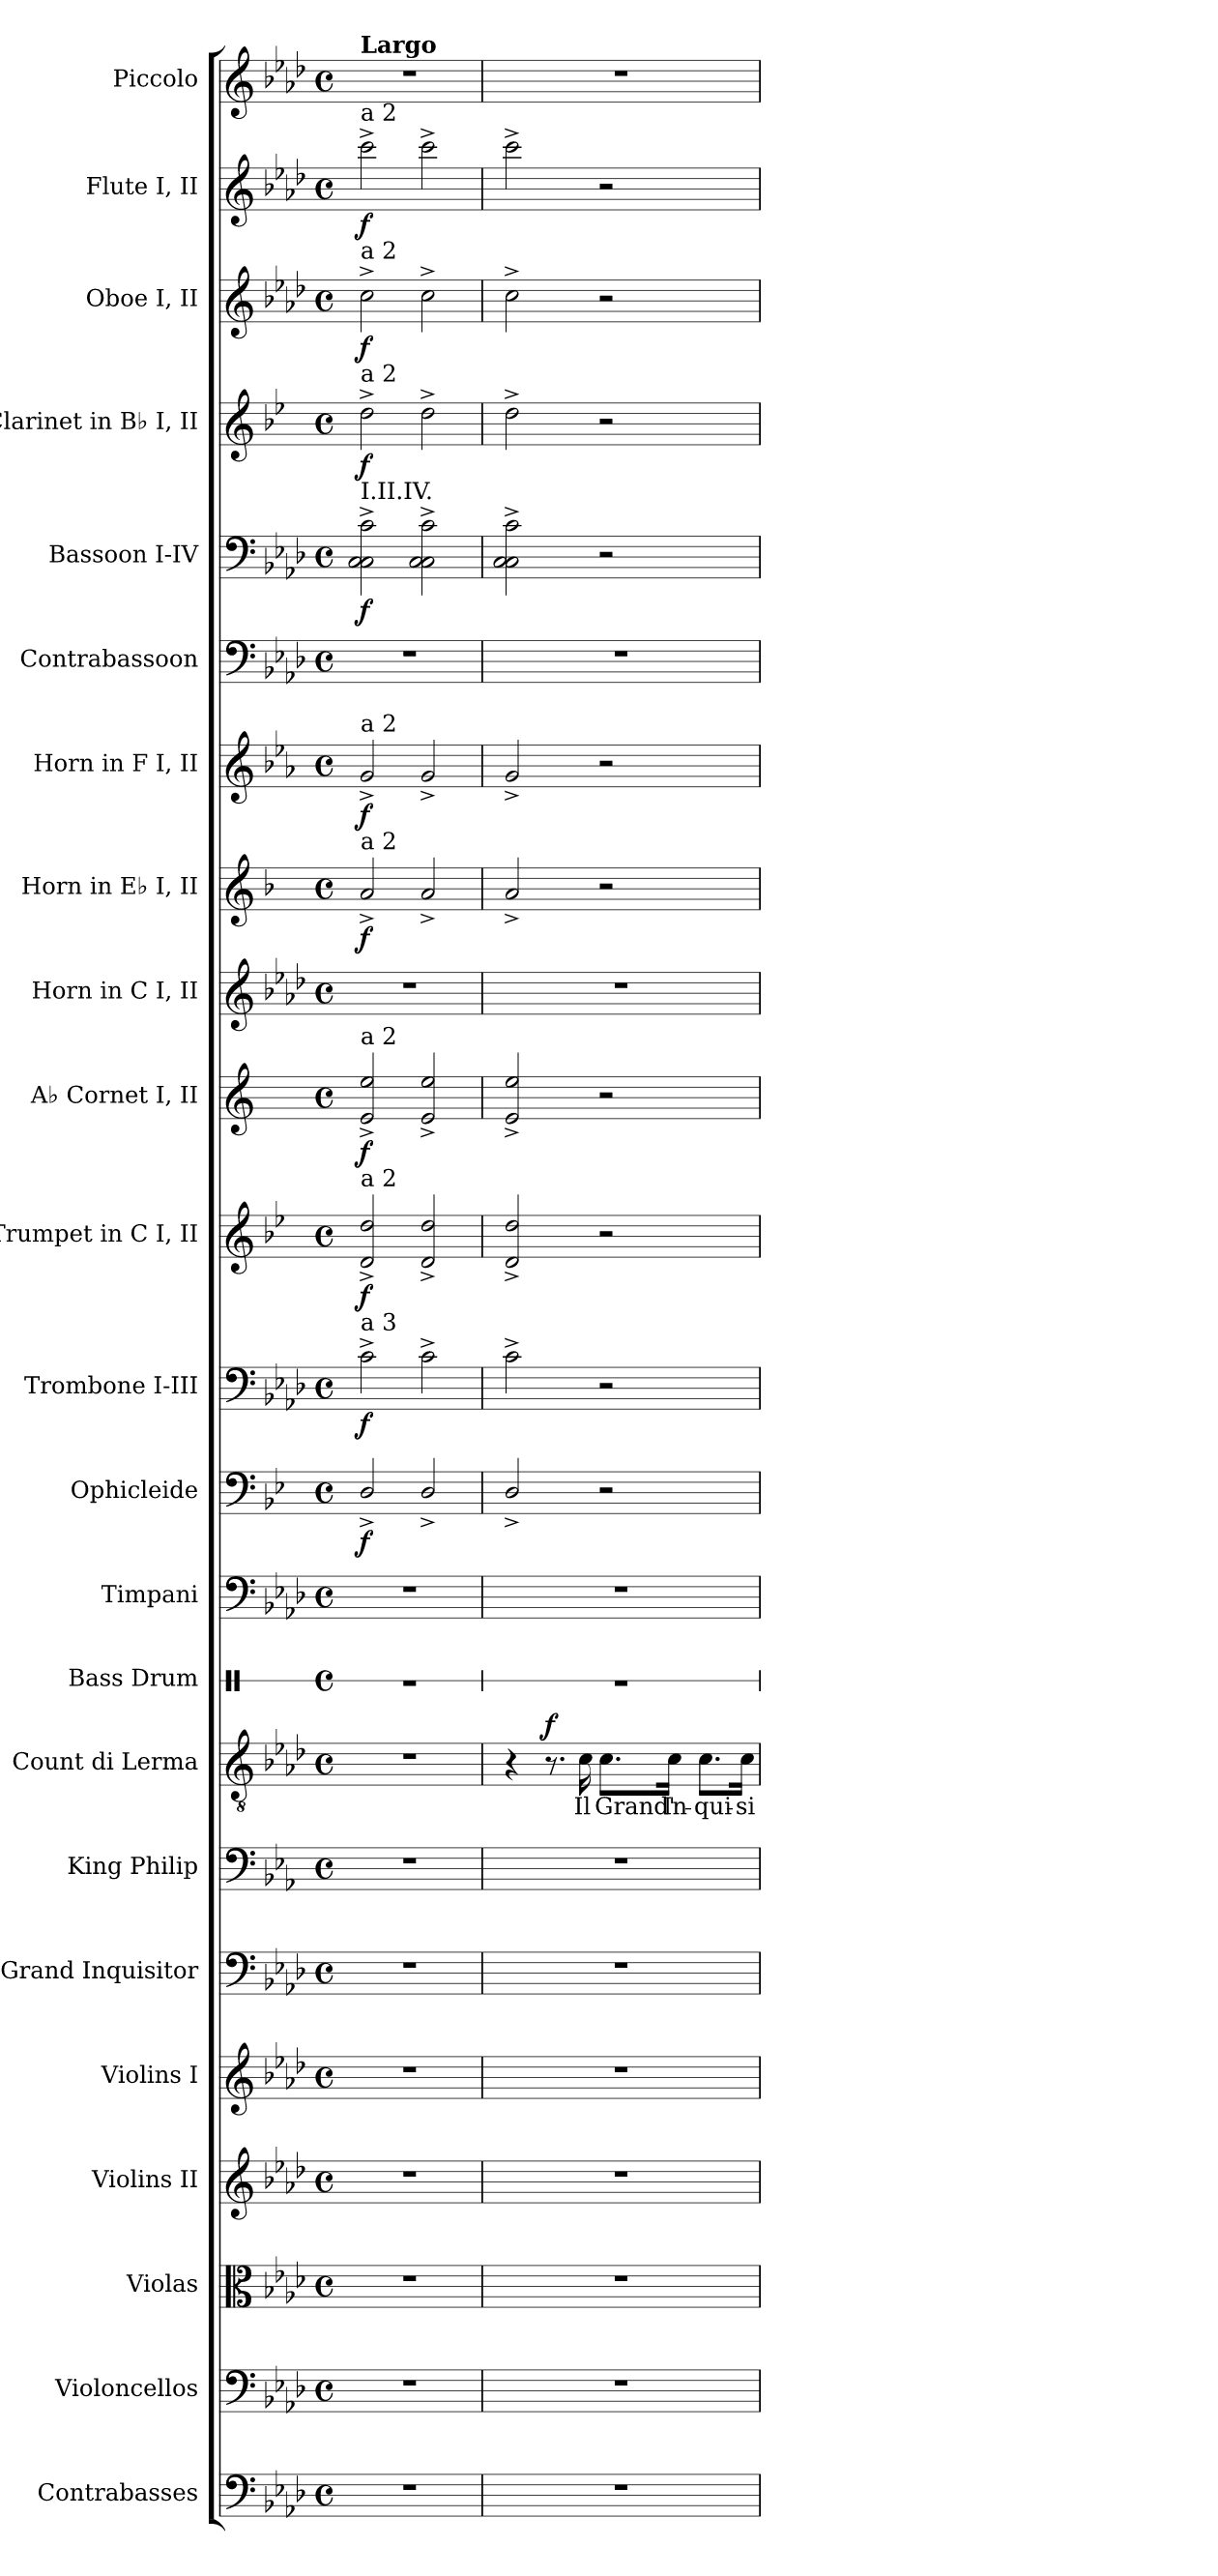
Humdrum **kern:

**kern	**kern	**kern	**kern	**kern	**kern	**kern	**kern	**text	**dynam	**kern	**kern	**kern	**dynam	**kern	**dynam	**kern	**dynam	**kern	**dynam	**kern	**kern	**dynam	**kern	**dynam	**kern	**kern	**dynam	**kern	**dynam	**kern	**dynam	**kern	**dynam	**kern
*part23	*part22	*part21	*part20	*part19	*part18	*part17	*part16	*part16	*part16	*part15	*part14	*part13	*part13	*part12	*part12	*part11	*part11	*part10	*part10	*part9	*part8	*part8	*part7	*part7	*part6	*part5	*part5	*part4	*part4	*part3	*part3	*part2	*part2	*part1
*staff23	*staff22	*staff21	*staff20	*staff19	*staff18	*staff17	*staff16	*staff16	*staff16	*staff15	*staff14	*staff13	*staff13	*staff12	*staff12	*staff11	*staff11	*staff10	*staff10	*staff9	*staff8	*staff8	*staff7	*staff7	*staff6	*staff5	*staff5	*staff4	*staff4	*staff3	*staff3	*staff2	*staff2	*staff1
*I"Contrabasses	*I"Violoncellos	*I"Violas	*I"Violins II	*I"Violins I	*I"Grand Inquisitor	*I"King Philip	*I"Count di Lerma	*	*	*I"Bass Drum	*I"Timpani	*I"Ophicleide	*	*I"Trombone I-III	*	*I"Trumpet in C I, II	*	*I"A♭ Cornet I, II	*	*I"Horn in C I, II	*I"Horn in E♭ I, II	*	*I"Horn in F I, II	*	*I"Contrabassoon	*I"Bassoon I-IV	*	*I"Clarinet in B♭ I, II	*	*I"Oboe I, II	*	*I"Flute I, II	*	*I"Piccolo
*I'Cb.	*I'Vc.	*I'Vla.	*I'Vln. II	*I'Vln. I	*I'G.I.	*I'K.P.	*I'di L.	*	*	*I'BD	*I'Timp.	*I'Oph.	*	*I'Tbn. I-III	*	*	*	*I'A ♭ Cnt. I, II	*	*	*	*	*	*	*I'Cbsn.	*I'Bsn. I-IV	*	*	*	*I'Ob. I, II	*	*I'Fl. I, II	*	*I'Picc.
*	*	*	*	*	*	*	*	*	*	*stria1	*	*	*	*	*	*	*	*	*	*	*	*	*	*	*	*	*	*	*	*	*	*	*	*
*clefF4	*clefF4	*clefC3	*clefG2	*clefG2	*clefF4	*clefF4	*clefGv2	*	*	*clefX	*clefF4	*clefF4	*	*clefF4	*	*clefG2	*	*clefG2	*	*clefG2	*clefG2	*	*clefG2	*	*clefF4	*clefF4	*	*clefG2	*	*clefG2	*	*clefG2	*	*clefG2
*ITrd7c12	*	*	*	*	*	*ITrd4c7	*	*	*	*	*	*ITrd1c2	*	*	*	*ITrd1c2	*	*ITrd2c4	*	*ITrd7c12	*ITrd5c9	*	*ITrd4c7	*	*ITrd7c12	*	*	*ITrd1c2	*	*	*	*	*	*ITrd-7c-12
*k[b-e-a-d-]	*k[b-e-a-d-]	*k[b-e-a-d-]	*k[b-e-a-d-]	*k[b-e-a-d-]	*k[b-e-a-d-]	*k[b-e-a-d-]	*k[b-e-a-d-]	*	*	*k[]	*k[b-e-a-d-]	*k[b-e-a-d-]	*	*k[b-e-a-d-]	*	*k[b-e-a-d-]	*	*k[b-e-a-d-]	*	*k[b-e-a-d-]	*k[b-e-a-d-]	*	*k[b-e-a-d-]	*	*k[b-e-a-d-]	*k[b-e-a-d-]	*	*k[b-e-a-d-]	*	*k[b-e-a-d-]	*	*k[b-e-a-d-]	*	*k[b-e-a-d-]
*M4/4	*M4/4	*M4/4	*M4/4	*M4/4	*M4/4	*M4/4	*M4/4	*	*	*M4/4	*M4/4	*M4/4	*	*M4/4	*	*M4/4	*	*M4/4	*	*M4/4	*M4/4	*	*M4/4	*	*M4/4	*M4/4	*	*M4/4	*	*M4/4	*	*M4/4	*	*M4/4
*met(c)	*met(c)	*met(c)	*met(c)	*met(c)	*met(c)	*met(c)	*met(c)	*	*	*met(c)	*met(c)	*met(c)	*	*met(c)	*	*met(c)	*	*met(c)	*	*met(c)	*met(c)	*	*met(c)	*	*met(c)	*met(c)	*	*met(c)	*	*met(c)	*	*met(c)	*	*met(c)
=1	=1	=1	=1	=1	=1	=1	=1	=1	=1	=1	=1	=1	=1	=1	=1	=1	=1	=1	=1	=1	=1	=1	=1	=1	=1	=1	=1	=1	=1	=1	=1	=1	=1	=1
!	!	!	!	!	!	!	!	!	!	!	!	!	!	!	!	!	!	!	!	!	!	!	!	!	!	!	!	!	!	!	!	!	!	!LO:TX:a:B:t=Largo
!	!	!	!	!	!	!	!	!	!	!	!	!	!	!	!	!	!	!	!	!	!	!	!	!	!	!	!	!	!	!	!	!LO:TX:a:t=a 2	!	!
!	!	!	!	!	!	!	!	!	!	!	!	!	!	!	!	!	!	!	!	!	!	!	!	!	!	!	!	!	!	!LO:TX:a:t=a 2	!	!	!	!
!	!	!	!	!	!	!	!	!	!	!	!	!	!	!	!	!	!	!	!	!	!	!	!	!	!	!	!	!LO:TX:a:t=a 2	!	!	!	!	!	!
!	!	!	!	!	!	!	!	!	!	!	!	!	!	!	!	!	!	!	!	!	!	!	!	!	!	!LO:TX:a:t=I.II.IV.	!	!	!	!	!	!	!	!
!	!	!	!	!	!	!	!	!	!	!	!	!	!	!	!	!	!	!	!	!	!	!	!LO:TX:a:t=a 2	!	!	!	!	!	!	!	!	!	!	!
!	!	!	!	!	!	!	!	!	!	!	!	!	!	!	!	!	!	!	!	!	!LO:TX:a:t=a 2	!	!	!	!	!	!	!	!	!	!	!	!	!
!	!	!	!	!	!	!	!	!	!	!	!	!	!	!	!	!	!	!LO:TX:a:t=a 2	!	!	!	!	!	!	!	!	!	!	!	!	!	!	!	!
!	!	!	!	!	!	!	!	!	!	!	!	!	!	!	!	!LO:TX:a:t=a 2	!	!	!	!	!	!	!	!	!	!	!	!	!	!	!	!	!	!
!	!	!	!	!	!	!	!	!	!	!	!	!	!	!LO:TX:a:t=a 3	!	!	!	!	!	!	!	!	!	!	!	!	!	!	!	!	!	!	!	!
!	!	!	!	!	!	!	!	!	!	!	!	!	!LO:DY:b	!	!LO:DY:b	!	!LO:DY:b	!	!LO:DY:b	!	!	!LO:DY:b	!	!LO:DY:b	!	!	!LO:DY:b	!	!LO:DY:b	!	!LO:DY:b	!	!LO:DY:b	!
1r	1r	1r	1r	1r	1r	1r	1r	.	.	1r	1r	2C^/	f	2c^\	f	2c/^ 2cc/^	f	2c/^ 2cc/^	f	1r	2c^/	f	2c^/	f	1r	2C\^ 2C\^ 2c\^	f	2cc^\	f	2cc^\	f	2ccc^\	f	1r
.	.	.	.	.	.	.	.	.	.	.	.	2C^/	.	2c^\	.	2c/^ 2cc/^	.	2c/^ 2cc/^	.	.	2c^/	.	2c^/	.	.	2C\^ 2C\^ 2c\^	.	2cc^\	.	2cc^\	.	2ccc^\	.	.
=2	=2	=2	=2	=2	=2	=2	=2	=2	=2	=2	=2	=2	=2	=2	=2	=2	=2	=2	=2	=2	=2	=2	=2	=2	=2	=2	=2	=2	=2	=2	=2	=2	=2	=2
*	*	*	*	*	*	*	*	*	*	*	*	*	*	*	*	*	*	*	*	*	*	*	*	*	*	*	*	*	*	*	*	*	*	*^
1r	1r	1r	1r	1r	1r	1r	4r	.	.	1r	1r	2C^/	.	2c^\	.	2c/^ 2cc/^	.	2c/^ 2cc/^	.	1r	2c^/	.	2c^/	.	1r	2C\^ 2C\^ 2c\^	.	2cc^\	.	2cc^\	.	2ccc^\	.	1r	4ryy
*	*	*	*	*	*	*	*	*	*	*	*	*	*	*	*	*	*	*	*	*	*	*	*	*	*	*	*	*	*	*	*	*	*	*MM48	*
!	!	!	!	!	!	!	!	!	!LO:DY:b	!	!	!	!	!	!	!	!	!	!	!	!	!	!	!	!	!	!	!	!	!	!	!	!	!	!
.	.	.	.	.	.	.	8.r	.	f	.	.	.	.	.	.	.	.	.	.	.	.	.	.	.	.	.	.	.	.	.	.	.	.	.	2.ryy
!	!	!	!	!	!	!	!	!LO:LY:b	!	!	!	!	!	!	!	!	!	!	!	!	!	!	!	!	!	!	!	!	!	!	!	!	!	!	!
.	.	.	.	.	.	.	16c\	Il	.	.	.	.	.	.	.	.	.	.	.	.	.	.	.	.	.	.	.	.	.	.	.	.	.	.	.
!	!	!	!	!	!	!	!	!LO:LY:b	!	!	!	!	!	!	!	!	!	!	!	!	!	!	!	!	!	!	!	!	!	!	!	!	!	!	!
.	.	.	.	.	.	.	8.c\L	Grand'	.	.	.	2r	.	2r	.	2r	.	2r	.	.	2r	.	2r	.	.	2r	.	2r	.	2r	.	2r	.	.	.
!	!	!	!	!	!	!	!	!LO:LY:b	!	!	!	!	!	!	!	!	!	!	!	!	!	!	!	!	!	!	!	!	!	!	!	!	!	!	!
.	.	.	.	.	.	.	16c\Jk	In-	.	.	.	.	.	.	.	.	.	.	.	.	.	.	.	.	.	.	.	.	.	.	.	.	.	.	.
!	!	!	!	!	!	!	!	!LO:LY:b	!	!	!	!	!	!	!	!	!	!	!	!	!	!	!	!	!	!	!	!	!	!	!	!	!	!	!
.	.	.	.	.	.	.	8.c\L	-qui-	.	.	.	.	.	.	.	.	.	.	.	.	.	.	.	.	.	.	.	.	.	.	.	.	.	.	.
!	!	!	!	!	!	!	!	!LO:LY:b	!	!	!	!	!	!	!	!	!	!	!	!	!	!	!	!	!	!	!	!	!	!	!	!	!	!	!
.	.	.	.	.	.	.	16c\Jk	-si-	.	.	.	.	.	.	.	.	.	.	.	.	.	.	.	.	.	.	.	.	.	.	.	.	.	.	.
*	*	*	*	*	*	*	*	*	*	*	*	*	*	*	*	*	*	*	*	*	*	*	*	*	*	*	*	*	*	*	*	*	*	*v	*v
=	=	=	=	=	=	=	=	=	=	=	=	=	=	=	=	=	=	=	=	=	=	=	=	=	=	=	=	=	=	=	=	=	=	=
*-	*-	*-	*-	*-	*-	*-	*-	*-	*-	*-	*-	*-	*-	*-	*-	*-	*-	*-	*-	*-	*-	*-	*-	*-	*-	*-	*-	*-	*-	*-	*-	*-	*-	*-
